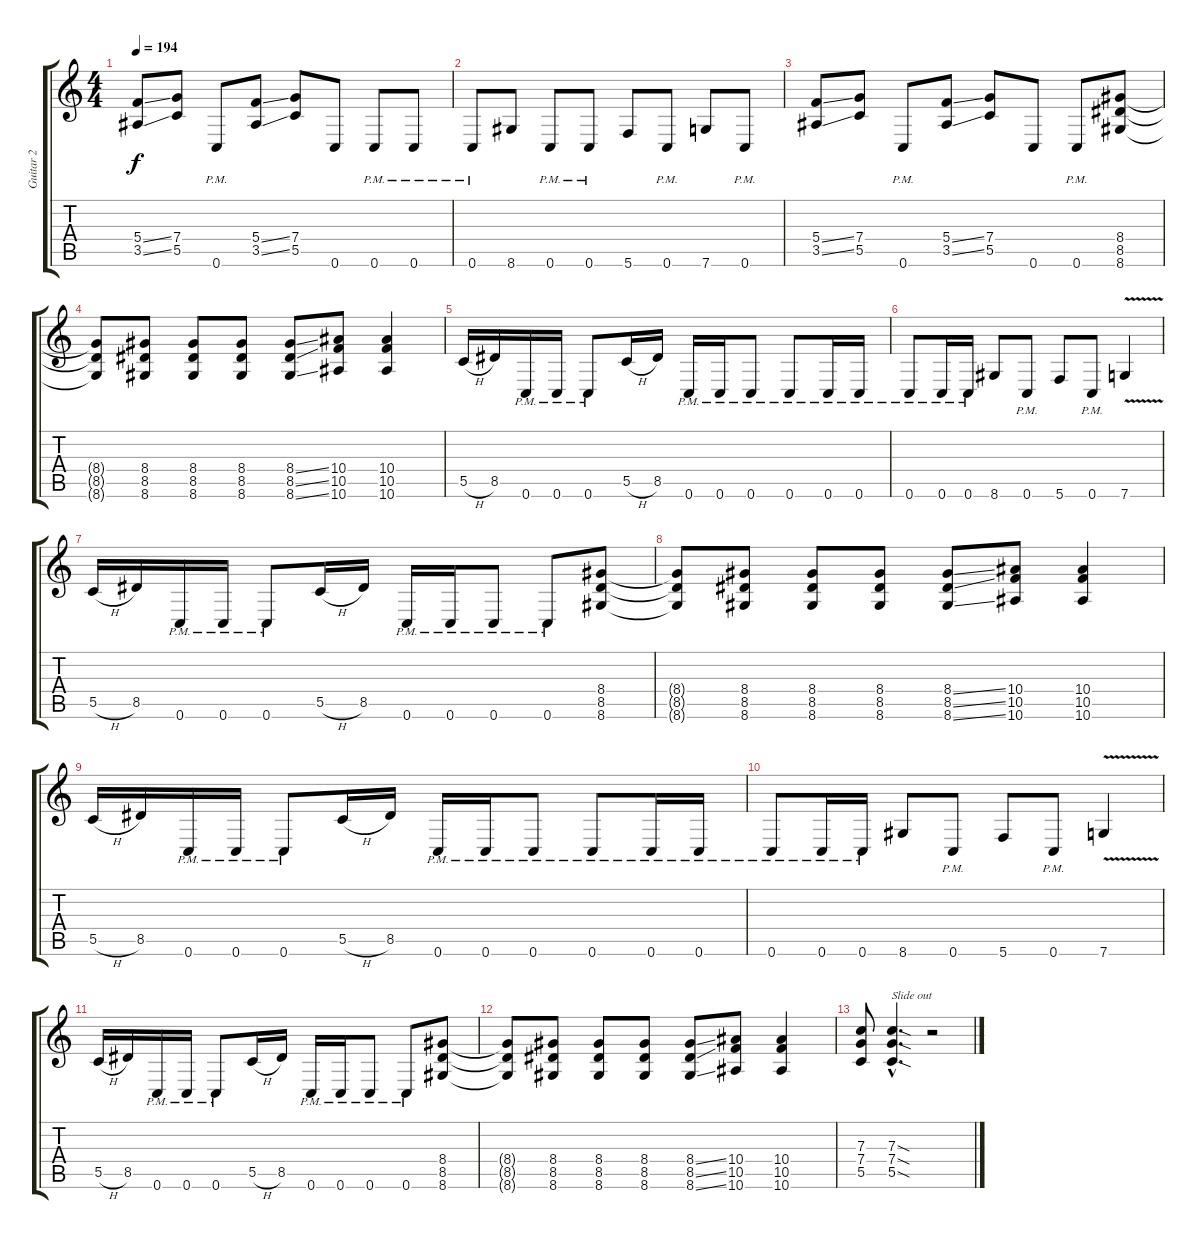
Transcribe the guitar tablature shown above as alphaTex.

\track ("Guitar 2" "Guitar 2") {instrument distortionguitar}
\staff {score tabs}
\tuning (D4 A3 F3 C3 G2 C2) {hide}
\ts (4 4)
\tempo 194
\clef g2
\ks c
(5.4{ss} 3.5{ss}).8{dy f} (7.4 5.5).8 0.6{pm}.8 (5.4{ss} 3.5{ss}).8 (7.4 5.5).8 0.6.8 0.6{pm}.8 0.6{pm}.8 |
0.6{pm}.8 8.6.8 0.6{pm}.8 0.6{pm}.8 5.6.8 0.6{pm}.8 7.6.8 0.6{pm}.8 |
(5.4{ss} 3.5{ss}).8 (7.4 5.5).8 0.6{pm}.8 (5.4{ss} 3.5{ss}).8 (7.4 5.5).8 0.6.8 0.6{pm}.8 (8.4 8.5 8.6).8 |
(8.4{t} 8.5{t} 8.6{t}).8 (8.4 8.5 8.6).8 (8.4 8.5 8.6).8 (8.4 8.5 8.6).8 (8.4{ss} 8.5{ss} 8.6{ss}).8 (10.4 10.5 10.6).8 (10.4 10.5 10.6).4 |
5.5{h}.16 8.5.16 0.6{pm}.16 0.6{pm}.16 0.6{pm}.8 5.5{h}.16 8.5.16 0.6{pm}.16 0.6{pm}.16 0.6{pm}.8 0.6{pm}.8 0.6{pm}.16 0.6{pm}.16 |
0.6{pm}.8 0.6{pm}.16 0.6{pm}.16 8.6.8 0.6{pm}.8 5.6.8 0.6{pm}.8 7.6{v}.4 |
5.5{h}.16 8.5.16 0.6{pm}.16 0.6{pm}.16 0.6{pm}.8 5.5{h}.16 8.5.16 0.6{pm}.16 0.6{pm}.16 0.6{pm}.8 0.6{pm}.8 (8.4 8.5 8.6).8 |
(8.4{t} 8.5{t} 8.6{t}).8 (8.4 8.5 8.6).8 (8.4 8.5 8.6).8 (8.4 8.5 8.6).8 (8.4{ss} 8.5{ss} 8.6{ss}).8 (10.4 10.5 10.6).8 (10.4 10.5 10.6).4 |
5.5{h}.16 8.5.16 0.6{pm}.16 0.6{pm}.16 0.6{pm}.8 5.5{h}.16 8.5.16 0.6{pm}.16 0.6{pm}.16 0.6{pm}.8 0.6{pm}.8 0.6{pm}.16 0.6{pm}.16 |
0.6{pm}.8 0.6{pm}.16 0.6{pm}.16 8.6.8 0.6{pm}.8 5.6.8 0.6{pm}.8 7.6{v}.4 |
5.5{h}.16 8.5.16 0.6{pm}.16 0.6{pm}.16 0.6{pm}.8 5.5{h}.16 8.5.16 0.6{pm}.16 0.6{pm}.16 0.6{pm}.8 0.6{pm}.8 (8.4 8.5 8.6).8 |
(8.4{t} 8.5{t} 8.6{t}).8 (8.4 8.5 8.6).8 (8.4 8.5 8.6).8 (8.4 8.5 8.6).8 (8.4{ss} 8.5{ss} 8.6{ss}).8 (10.4 10.5 10.6).8 (10.4 10.5 10.6).4 |
(7.3 7.4 5.5).8 (7.3{sod hac} 7.4{sod hac} 5.5{sod hac}).4{d txt "Slide out"} r.2
